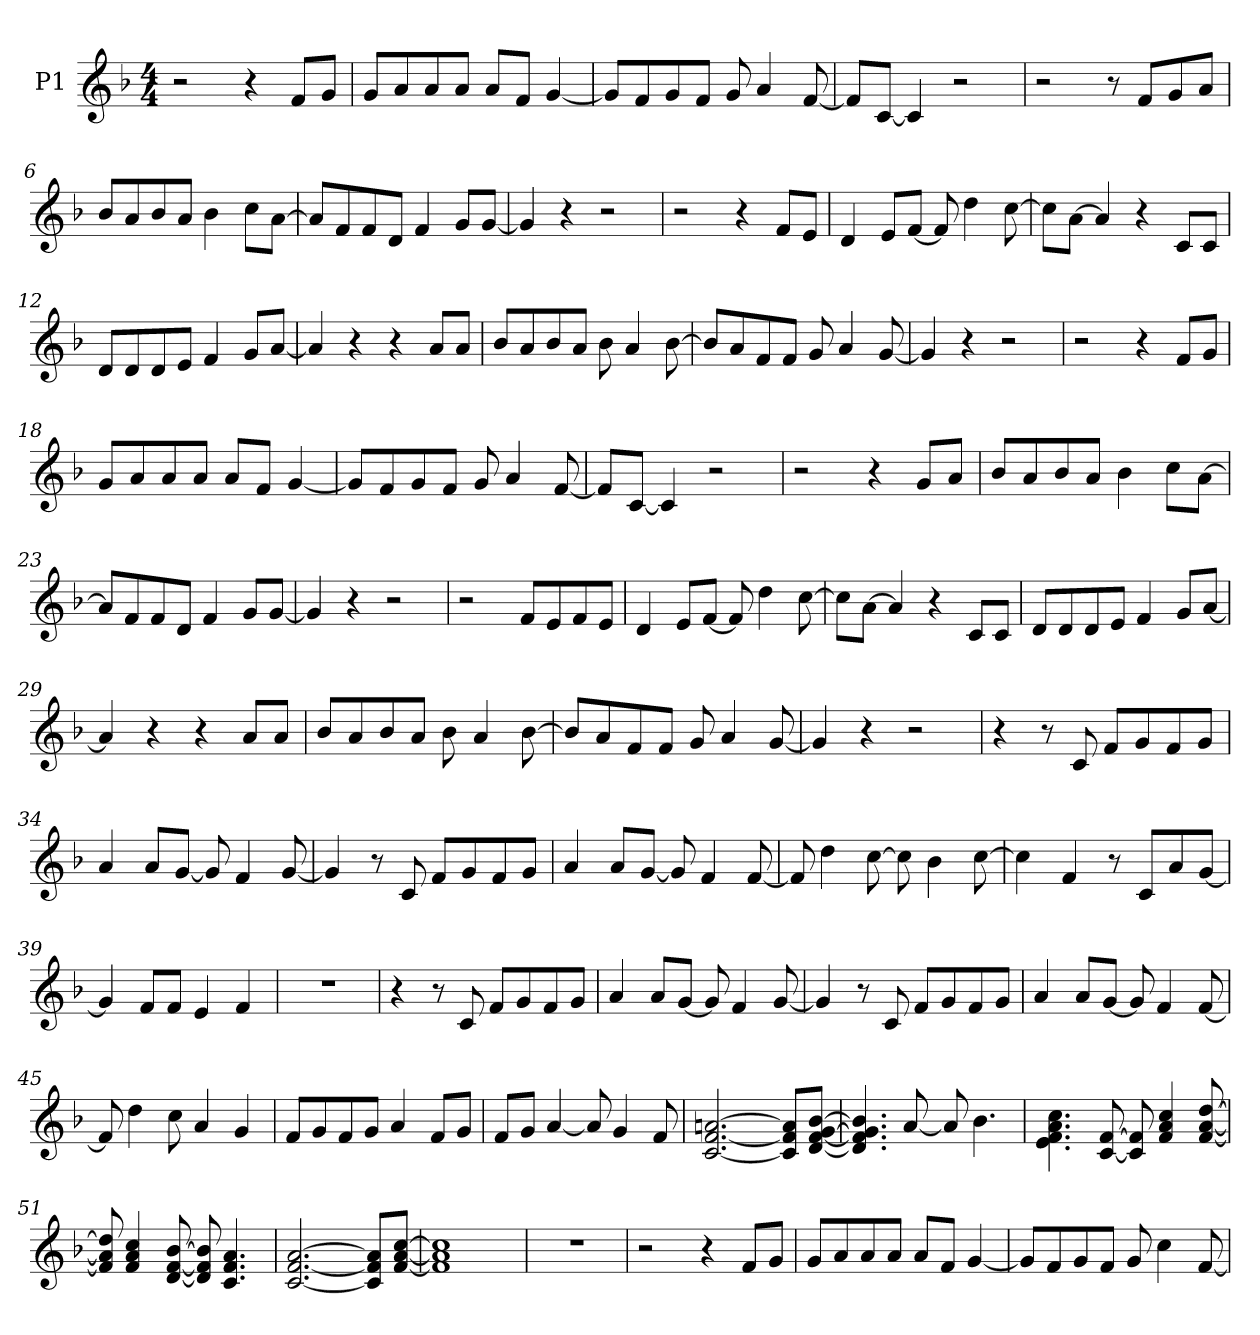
**kern
*part1
*staff1
*I"P1
*clefG2
*k[b-]
*F:
*M4/4
*MM148
=1
2r
4r
8f/L
8g/J
=2
8g/L
8a/
8a/
8a/J
8a/L
8f/J
[<4g/
=3
8g/L]
8f/
8g/
8f/J
8g/
4a/
[<8f/
=4
8f/L]
[<8c/J
4c/]
2r
=5
2r
8r
8f/L
8g/
8a/J
!!LO:LB:g=z
=6
8b-/L
8a/
8b-/
8a/J
4b-\
8cc\L
[>8a\J
=7
8a/L]
8f/
8f/
8d/J
4f/
8g/L
[<8g/J
=8
4g/]
4r
2r
=9
2r
4r
8f/L
8e/J
=10
4d/
8e/L
[<8f/J
8f/]
4dd\
[>8cc\
!!LO:LB:g=z
=11
8cc\L]
[>8a\J
4a/]
4r
8c/L
8c/J
=12
8d/L
8d/
8d/
8e/J
4f/
8g/L
[<8a/J
=13
4a/]
4r
4r
8a/L
8a/J
=14
8b-/L
8a/
8b-/
8a/J
8b-\
4a/
[>8b-\
=15
8b-/L]
8a/
8f/
8f/J
8g/
4a/
[<8g/
!!LO:LB:g=z
=16
4g/]
4r
2r
=17
2r
4r
8f/L
8g/J
=18
8g/L
8a/
8a/
8a/J
8a/L
8f/J
[<4g/
=19
8g/L]
8f/
8g/
8f/J
8g/
4a/
[<8f/
=20
8f/L]
[<8c/J
4c/]
2r
=21
2r
4r
8g/L
8a/J
!!LO:LB:g=z
=22
8b-/L
8a/
8b-/
8a/J
4b-\
8cc\L
[>8a\J
=23
8a/L]
8f/
8f/
8d/J
4f/
8g/L
[<8g/J
=24
4g/]
4r
2r
=25
2r
8f/L
8e/
8f/
8e/J
=26
4d/
8e/L
[<8f/J
8f/]
4dd\
[>8cc\
!!LO:LB:g=z
=27
8cc\L]
[>8a\J
4a/]
4r
8c/L
8c/J
=28
8d/L
8d/
8d/
8e/J
4f/
8g/L
[<8a/J
=29
4a/]
4r
4r
8a/L
8a/J
=30
8b-/L
8a/
8b-/
8a/J
8b-\
4a/
[>8b-\
=31
8b-/L]
8a/
8f/
8f/J
8g/
4a/
[<8g/
!!LO:LB:g=z
=32
4g/]
4r
2r
=33
4r
8r
8c/
8f/L
8g/
8f/
8g/J
=34
4a/
8a/L
[<8g/J
8g/]
4f/
[<8g/
=35
4g/]
8r
8c/
8f/L
8g/
8f/
8g/J
=36
4a/
8a/L
[<8g/J
8g/]
4f/
[<8f/
!!LO:LB:g=z
=37
8f/]
4dd\
[>8cc\
8cc\]
4b-\
[>8cc\
=38
4cc\]
4f/
8r
8c/L
8a/
[<8g/J
=39
4g/]
8f/L
8f/J
4e/
4f/
=40
1r
=41
4r
8r
8c/
8f/L
8g/
8f/
8g/J
=42
4a/
8a/L
[<8g/J
8g/]
4f/
[<8g/
!!LO:LB:g=z
=43
4g/]
8r
8c/
8f/L
8g/
8f/
8g/J
=44
4a/
8a/L
[<8g/J
8g/]
4f/
[<8f/
=45
8f/]
4dd\
8cc\
4a/
4g/
=46
8f/L
8g/
8f/
8g/J
4a/
8f/L
8g/J
=47
8f/L
8g/J
[<4a/
8a/]
4g/
8f/
!!LO:LB:g=z
=48
[<2.c/ [<2.f/ [>2.an/
8c/] 8f/] 8a/]L
[<8d/ [<8f/ [>8g/ [>8b-/J
=49
4.d/] 4.f/] 4.g/] 4.b-/]
[<8a/
8a/]
4.b-\
=50
4.e\ 4.f\ 4.a\ 4.cc\
[<8c/ [>8f/
8c/] 8f/]
4f/ 4a/ 4cc/
[<8f/ [<8a/ [>8dd/
=51
8f/] 8a/] 8dd/]
4f/ 4a/ 4cc/
[<8d/ [<8f/ [>8b-/
8d/] 8f/] 8b-/]
4.c/ 4.f/ 4.a/
=52
[<2.c/ [<2.f/ [>2.a/
8c/] 8f/] 8a/]L
[<8f/ [<8a/ [>8cc/J
=53
1f] 1a] 1cc]
!!LO:LB:g=z
=54
1r
=55
2r
4r
8f/L
8g/J
=56
8g/L
8a/
8a/
8a/J
8a/L
8f/J
[<4g/
=57
8g/L]
8f/
8g/
8f/J
8g/
4cc\
[<8f/
=
*-
